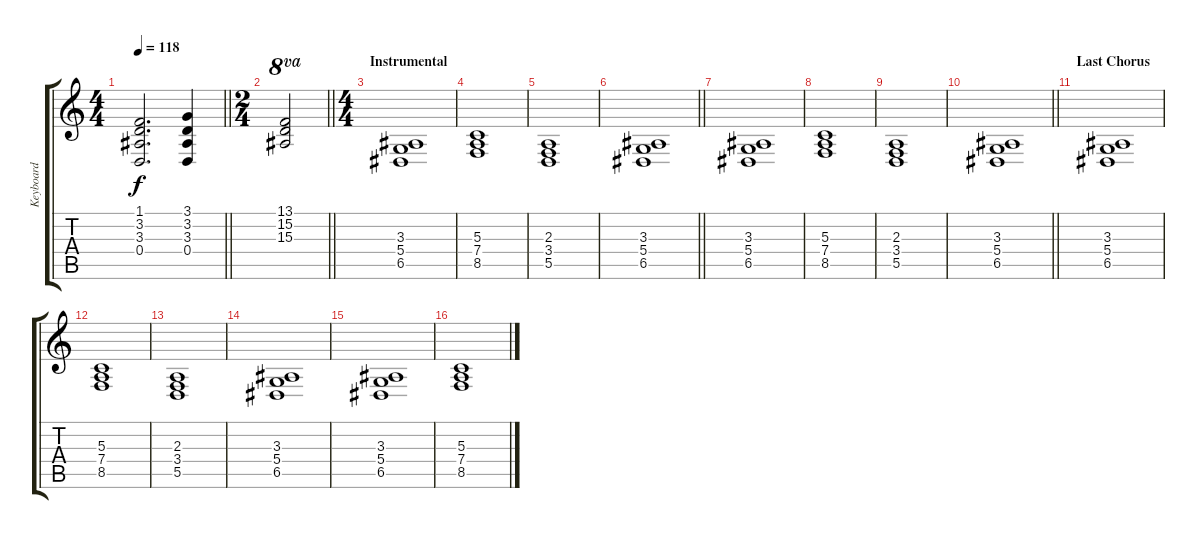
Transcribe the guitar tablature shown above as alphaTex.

\track ("Keyboard" "Keyboard") {instrument pad7halo}
\staff {score tabs}
\tuning (E4 B3 G3 D3 A2 E2) {hide}
\ts (4 4)
\tempo 118
\clef g2
\barLineRight lightlight
\ks c
(1.1 3.2 3.3 0.4).2{d dy f} (3.1 3.2 3.3 0.4).4 |
\ts (2 4)
\barLineRight lightlight
(13.1 15.2 15.3).2{ot 8va} |
\ts (4 4)
\section ("" "Instrumental")
(3.3 5.4 6.5).1 |
(5.3 7.4 8.5).1 |
(2.3 3.4 5.5).1 |
\barLineRight lightlight
(3.3 5.4 6.5).1 |
(3.3 5.4 6.5).1 |
(5.3 7.4 8.5).1 |
(2.3 3.4 5.5).1 |
\barLineRight lightlight
(3.3 5.4 6.5).1 |
\section ("" "Last Chorus")
(3.3 5.4 6.5).1 |
(5.3 7.4 8.5).1 |
(2.3 3.4 5.5).1 |
(3.3 5.4 6.5).1 |
(3.3 5.4 6.5).1 |
(5.3 7.4 8.5).1
